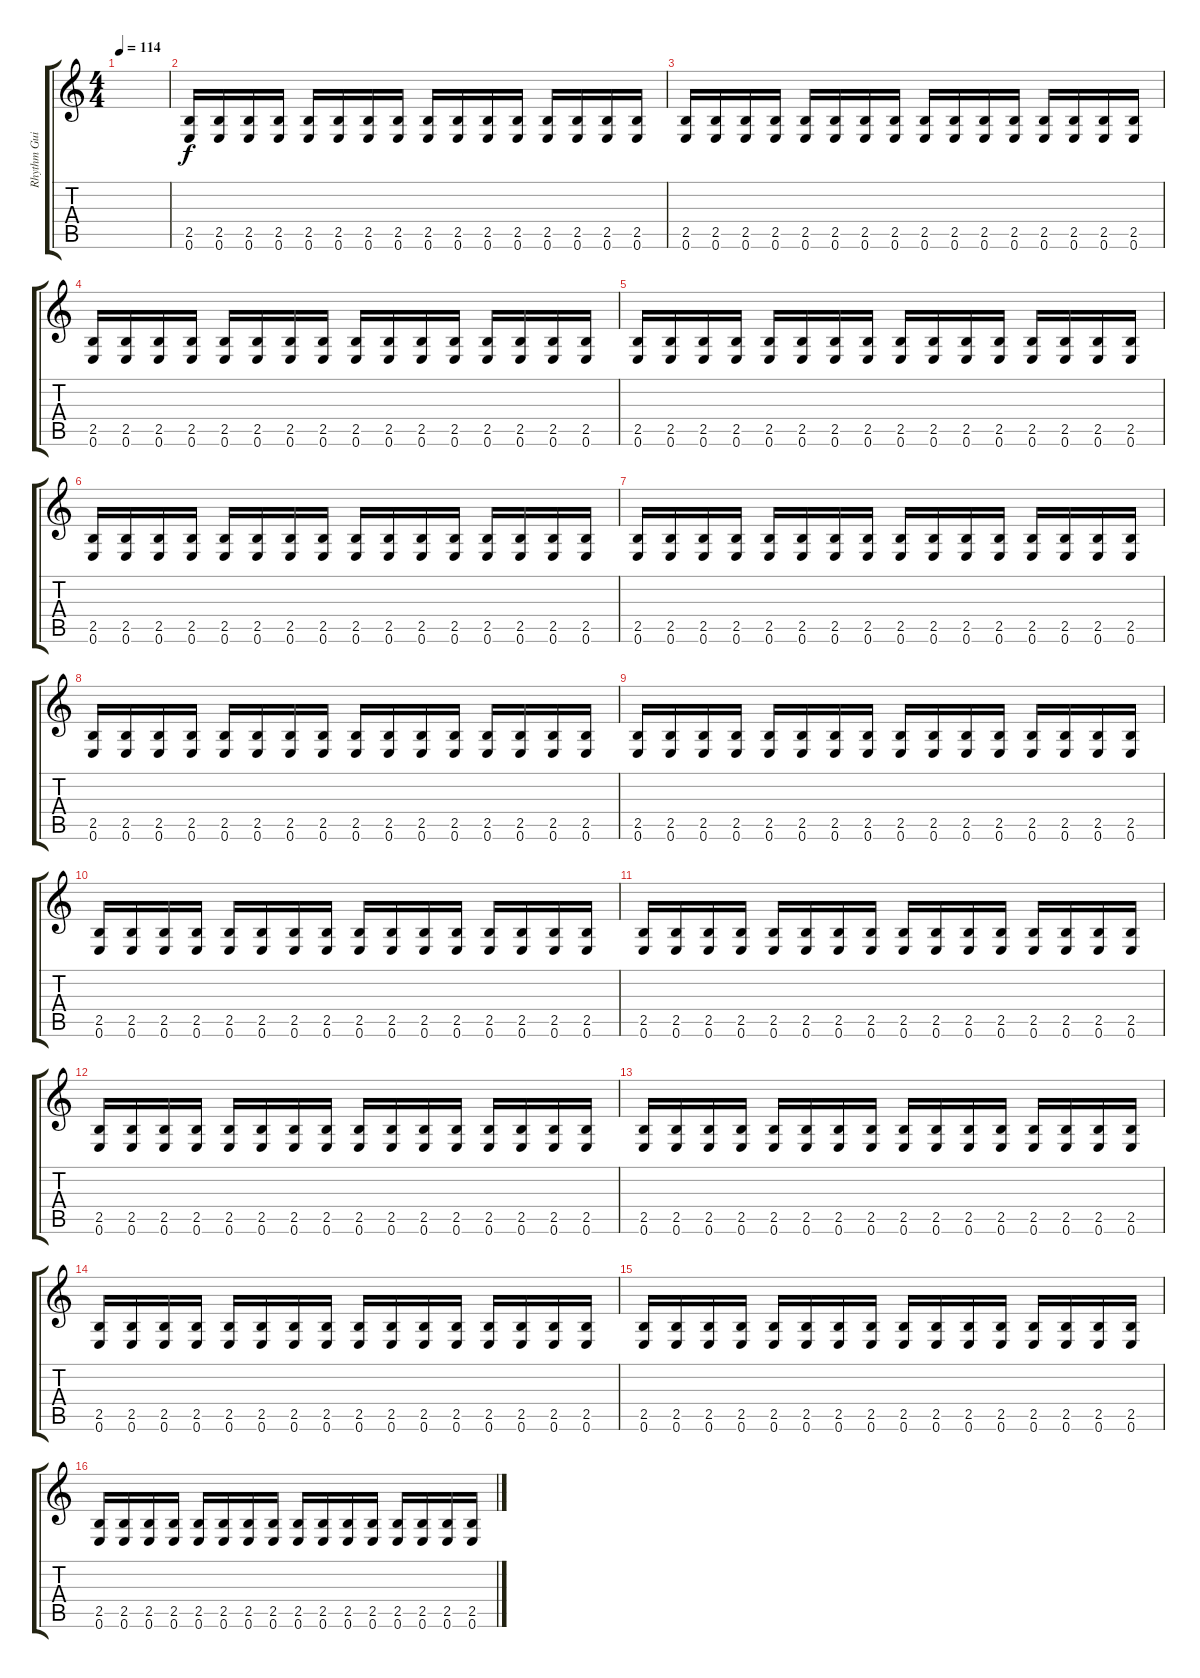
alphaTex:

\track ("Rhythm Guitar" "Rhythm Gui") {instrument distortionguitar}
\staff {score tabs}
\tuning (E4 B3 G3 D3 A2 E2) {hide}
\ts (4 4)
\tempo 114
\clef g2
\ks c
|
(2.5 0.6).16 (2.5 0.6).16 (2.5 0.6).16 (2.5 0.6).16 (2.5 0.6).16 (2.5 0.6).16 (2.5 0.6).16 (2.5 0.6).16 (2.5 0.6).16 (2.5 0.6).16 (2.5 0.6).16 (2.5 0.6).16 (2.5 0.6).16 (2.5 0.6).16 (2.5 0.6).16 (2.5 0.6).16 |
(2.5 0.6).16 (2.5 0.6).16 (2.5 0.6).16 (2.5 0.6).16 (2.5 0.6).16 (2.5 0.6).16 (2.5 0.6).16 (2.5 0.6).16 (2.5 0.6).16 (2.5 0.6).16 (2.5 0.6).16 (2.5 0.6).16 (2.5 0.6).16 (2.5 0.6).16 (2.5 0.6).16 (2.5 0.6).16 |
(2.5 0.6).16 (2.5 0.6).16 (2.5 0.6).16 (2.5 0.6).16 (2.5 0.6).16 (2.5 0.6).16 (2.5 0.6).16 (2.5 0.6).16 (2.5 0.6).16 (2.5 0.6).16 (2.5 0.6).16 (2.5 0.6).16 (2.5 0.6).16 (2.5 0.6).16 (2.5 0.6).16 (2.5 0.6).16 |
(2.5 0.6).16 (2.5 0.6).16 (2.5 0.6).16 (2.5 0.6).16 (2.5 0.6).16 (2.5 0.6).16 (2.5 0.6).16 (2.5 0.6).16 (2.5 0.6).16 (2.5 0.6).16 (2.5 0.6).16 (2.5 0.6).16 (2.5 0.6).16 (2.5 0.6).16 (2.5 0.6).16 (2.5 0.6).16 |
(2.5 0.6).16 (2.5 0.6).16 (2.5 0.6).16 (2.5 0.6).16 (2.5 0.6).16 (2.5 0.6).16 (2.5 0.6).16 (2.5 0.6).16 (2.5 0.6).16 (2.5 0.6).16 (2.5 0.6).16 (2.5 0.6).16 (2.5 0.6).16 (2.5 0.6).16 (2.5 0.6).16 (2.5 0.6).16 |
(2.5 0.6).16 (2.5 0.6).16 (2.5 0.6).16 (2.5 0.6).16 (2.5 0.6).16 (2.5 0.6).16 (2.5 0.6).16 (2.5 0.6).16 (2.5 0.6).16 (2.5 0.6).16 (2.5 0.6).16 (2.5 0.6).16 (2.5 0.6).16 (2.5 0.6).16 (2.5 0.6).16 (2.5 0.6).16 |
(2.5 0.6).16 (2.5 0.6).16 (2.5 0.6).16 (2.5 0.6).16 (2.5 0.6).16 (2.5 0.6).16 (2.5 0.6).16 (2.5 0.6).16 (2.5 0.6).16 (2.5 0.6).16 (2.5 0.6).16 (2.5 0.6).16 (2.5 0.6).16 (2.5 0.6).16 (2.5 0.6).16 (2.5 0.6).16 |
(2.5 0.6).16 (2.5 0.6).16 (2.5 0.6).16 (2.5 0.6).16 (2.5 0.6).16 (2.5 0.6).16 (2.5 0.6).16 (2.5 0.6).16 (2.5 0.6).16 (2.5 0.6).16 (2.5 0.6).16 (2.5 0.6).16 (2.5 0.6).16 (2.5 0.6).16 (2.5 0.6).16 (2.5 0.6).16 |
(2.5 0.6).16 (2.5 0.6).16 (2.5 0.6).16 (2.5 0.6).16 (2.5 0.6).16 (2.5 0.6).16 (2.5 0.6).16 (2.5 0.6).16 (2.5 0.6).16 (2.5 0.6).16 (2.5 0.6).16 (2.5 0.6).16 (2.5 0.6).16 (2.5 0.6).16 (2.5 0.6).16 (2.5 0.6).16 |
(2.5 0.6).16 (2.5 0.6).16 (2.5 0.6).16 (2.5 0.6).16 (2.5 0.6).16 (2.5 0.6).16 (2.5 0.6).16 (2.5 0.6).16 (2.5 0.6).16 (2.5 0.6).16 (2.5 0.6).16 (2.5 0.6).16 (2.5 0.6).16 (2.5 0.6).16 (2.5 0.6).16 (2.5 0.6).16 |
(2.5 0.6).16 (2.5 0.6).16 (2.5 0.6).16 (2.5 0.6).16 (2.5 0.6).16 (2.5 0.6).16 (2.5 0.6).16 (2.5 0.6).16 (2.5 0.6).16 (2.5 0.6).16 (2.5 0.6).16 (2.5 0.6).16 (2.5 0.6).16 (2.5 0.6).16 (2.5 0.6).16 (2.5 0.6).16 |
(2.5 0.6).16 (2.5 0.6).16 (2.5 0.6).16 (2.5 0.6).16 (2.5 0.6).16 (2.5 0.6).16 (2.5 0.6).16 (2.5 0.6).16 (2.5 0.6).16 (2.5 0.6).16 (2.5 0.6).16 (2.5 0.6).16 (2.5 0.6).16 (2.5 0.6).16 (2.5 0.6).16 (2.5 0.6).16 |
(2.5 0.6).16 (2.5 0.6).16 (2.5 0.6).16 (2.5 0.6).16 (2.5 0.6).16 (2.5 0.6).16 (2.5 0.6).16 (2.5 0.6).16 (2.5 0.6).16 (2.5 0.6).16 (2.5 0.6).16 (2.5 0.6).16 (2.5 0.6).16 (2.5 0.6).16 (2.5 0.6).16 (2.5 0.6).16 |
(2.5 0.6).16 (2.5 0.6).16 (2.5 0.6).16 (2.5 0.6).16 (2.5 0.6).16 (2.5 0.6).16 (2.5 0.6).16 (2.5 0.6).16 (2.5 0.6).16 (2.5 0.6).16 (2.5 0.6).16 (2.5 0.6).16 (2.5 0.6).16 (2.5 0.6).16 (2.5 0.6).16 (2.5 0.6).16 |
(2.5 0.6).16 (2.5 0.6).16 (2.5 0.6).16 (2.5 0.6).16 (2.5 0.6).16 (2.5 0.6).16 (2.5 0.6).16 (2.5 0.6).16 (2.5 0.6).16 (2.5 0.6).16 (2.5 0.6).16 (2.5 0.6).16 (2.5 0.6).16 (2.5 0.6).16 (2.5 0.6).16 (2.5 0.6).16
